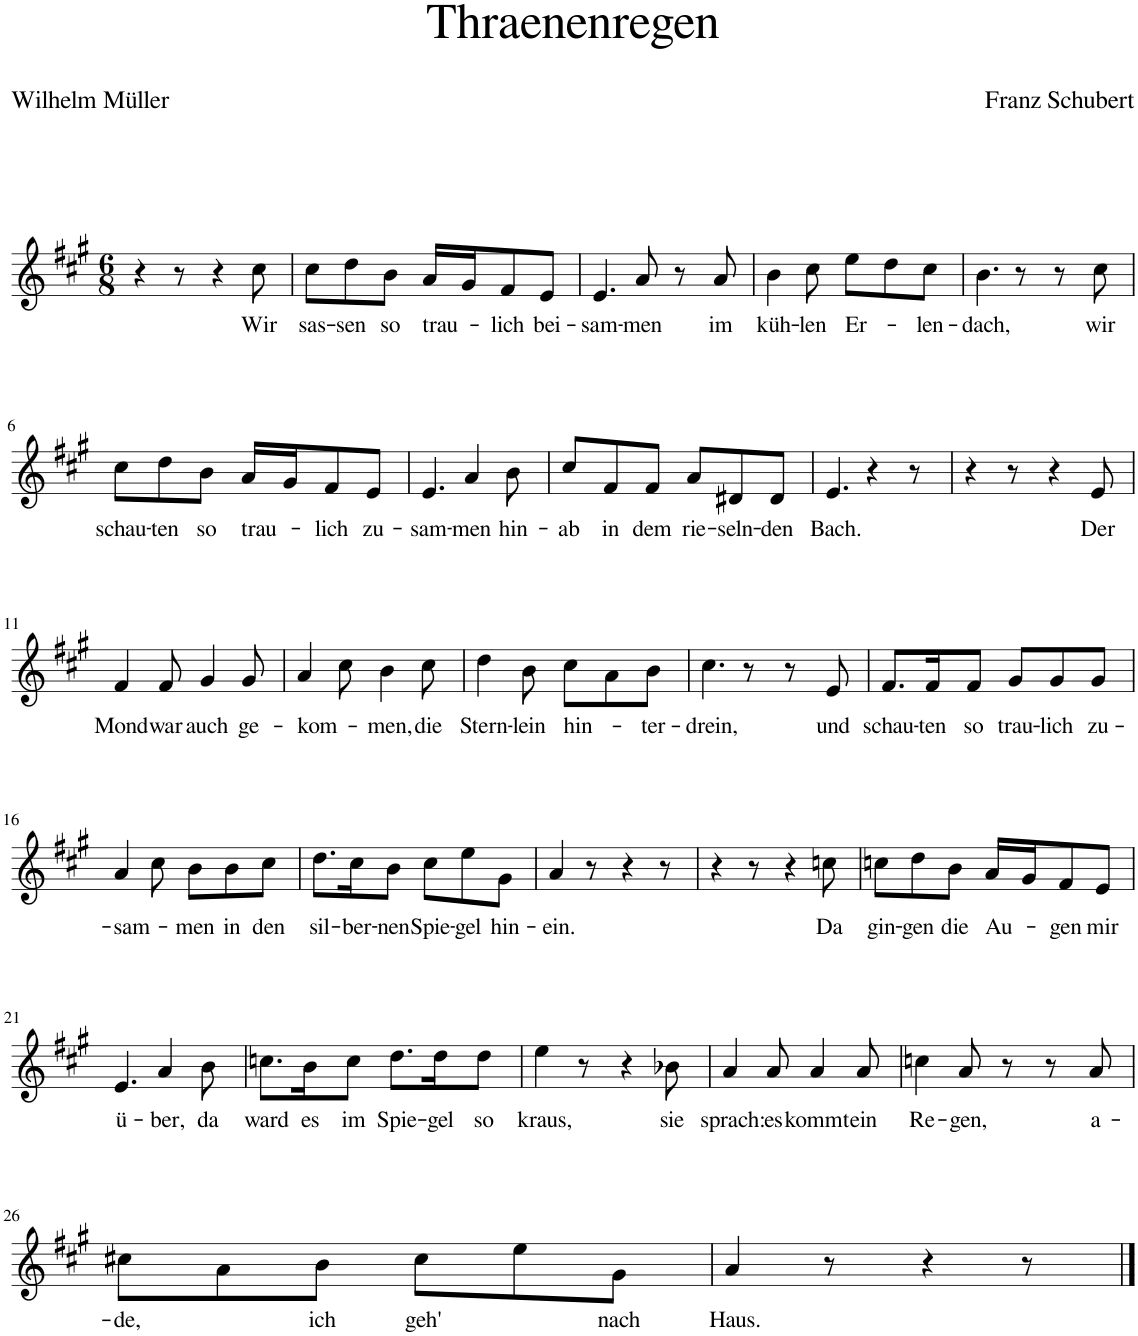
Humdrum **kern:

**kern	**text
*part1	*part1
*staff1	*staff1
*I"Piano	*
*I'Pno	*
*clefG2	*
*k[f#c#g#]	*
*M6/8	*
=1	=1
4r	.
8r	.
4r	.
!	!LO:LY:b
8cc#\	Wir
=2	=2
!	!LO:LY:b
8cc#\L	sas-
!	!LO:LY:b
8dd\	-sen
!	!LO:LY:b
8b\J	so
!	!LO:LY:b
16a/LL	trau-
16g#/J	.
!	!LO:LY:b
8f#/	-lich
!	!LO:LY:b
8e/J	bei-
=3	=3
!	!LO:LY:b
4.e/	-sam-
!	!LO:LY:b
8a/	-men
8r	.
!	!LO:LY:b
8a/	im
=4	=4
!	!LO:LY:b
4b\	küh-
!	!LO:LY:b
8cc#\	-len
!	!LO:LY:b
8ee\L	Er-
8dd\	.
!	!LO:LY:b
8cc#\J	-len-
=5	=5
!	!LO:LY:b
4.b\	-dach,
8r	.
8r	.
!	!LO:LY:b
8cc#\	wir
!!LO:LB:g=z
=6	=6
!	!LO:LY:b
8cc#\L	schau-
!	!LO:LY:b
8dd\	-ten
!	!LO:LY:b
8b\J	so
!	!LO:LY:b
16a/LL	trau-
16g#/J	.
!	!LO:LY:b
8f#/	-lich
!	!LO:LY:b
8e/J	zu-
=7	=7
!	!LO:LY:b
4.e/	-sam-
!	!LO:LY:b
4a/	-men
!	!LO:LY:b
8b\	hin-
=8	=8
!	!LO:LY:b
8cc#/L	ab
!	!LO:LY:b
8f#/	in
!	!LO:LY:b
8f#/J	dem
!	!LO:LY:b
8a/L	rie-
!	!LO:LY:b
8d#X/	-seln-
!	!LO:LY:b
8d#/J	-den
=9	=9
!	!LO:LY:b
4.e/	Bach.
4r	.
8r	.
=10	=10
4r	.
8r	.
4r	.
!	!LO:LY:b
8e/	Der
!!LO:LB:g=z
=11	=11
!	!LO:LY:b
4f#/	Mond
!	!LO:LY:b
8f#/	war
!	!LO:LY:b
4g#/	auch
!	!LO:LY:b
8g#/	ge-
=12	=12
!	!LO:LY:b
4a/	-kom-
8cc#\	.
!	!LO:LY:b
4b\	-men,
!	!LO:LY:b
8cc#\	die
=13	=13
!	!LO:LY:b
4dd\	Stern-
!	!LO:LY:b
8b\	-lein
!	!LO:LY:b
8cc#\L	hin-
8a\	.
!	!LO:LY:b
8b\J	-ter-
=14	=14
!	!LO:LY:b
4.cc#\	-drein,
8r	.
8r	.
!	!LO:LY:b
8e/	und
=15	=15
!	!LO:LY:b
8.f#/L	schau-
!	!LO:LY:b
16f#/K	-ten
!	!LO:LY:b
8f#/J	so
!	!LO:LY:b
8g#/L	trau-
!	!LO:LY:b
8g#/	-lich
!	!LO:LY:b
8g#/J	zu-
!!LO:LB:g=z
=16	=16
!	!LO:LY:b
4a/	-sam-
8cc#\	.
!	!LO:LY:b
8b\L	-men
!	!LO:LY:b
8b\	in
!	!LO:LY:b
8cc#\J	den
=17	=17
!	!LO:LY:b
8.dd\L	sil-
!	!LO:LY:b
16cc#\K	-ber-
!	!LO:LY:b
8b\J	-nen
!	!LO:LY:b
8cc#\L	Spie-
!	!LO:LY:b
8ee\	-gel
!	!LO:LY:b
8g#\J	hin-
=18	=18
!	!LO:LY:b
4a/	-ein.
8r	.
4r	.
8r	.
=19	=19
4r	.
8r	.
4r	.
!	!LO:LY:b
8ccn\	Da
=20	=20
!	!LO:LY:b
8ccn\L	gin-
!	!LO:LY:b
8dd\	-gen
!	!LO:LY:b
8b\J	die
!	!LO:LY:b
16a/LL	Au-
16g#/J	.
!	!LO:LY:b
8f#/	-gen
!	!LO:LY:b
8e/J	mir
!!LO:LB:g=z
=21	=21
!	!LO:LY:b
4.e/	ü-
!	!LO:LY:b
4a/	-ber,
!	!LO:LY:b
8b\	da
=22	=22
!	!LO:LY:b
8.ccn\L	ward
!	!LO:LY:b
16b\K	es
!	!LO:LY:b
8cc\J	im
!	!LO:LY:b
8.dd\L	Spie-
!	!LO:LY:b
16dd\K	-gel
!	!LO:LY:b
8dd\J	so
=23	=23
!	!LO:LY:b
4ee\	kraus,
8r	.
4r	.
!	!LO:LY:b
8b-X\	sie
=24	=24
!	!LO:LY:b
4a/	sprach:
!	!LO:LY:b
8a/	es
!	!LO:LY:b
4a/	kommt
!	!LO:LY:b
8a/	ein
=25	=25
!	!LO:LY:b
4ccn\	Re-
!	!LO:LY:b
8a/	-gen,
8r	.
8r	.
!	!LO:LY:b
8a/	a-
!!LO:LB:g=z
=26	=26
!	!LO:LY:b
8cc#X\L	-de,
8a\	.
!	!LO:LY:b
8b\J	ich
!	!LO:LY:b
8cc#\L	geh'
8ee\	.
!	!LO:LY:b
8g#\J	nach
=27	=27
!	!LO:LY:b
4a/	Haus.
8r	.
4r	.
8r	.
==	==
*-	*-
